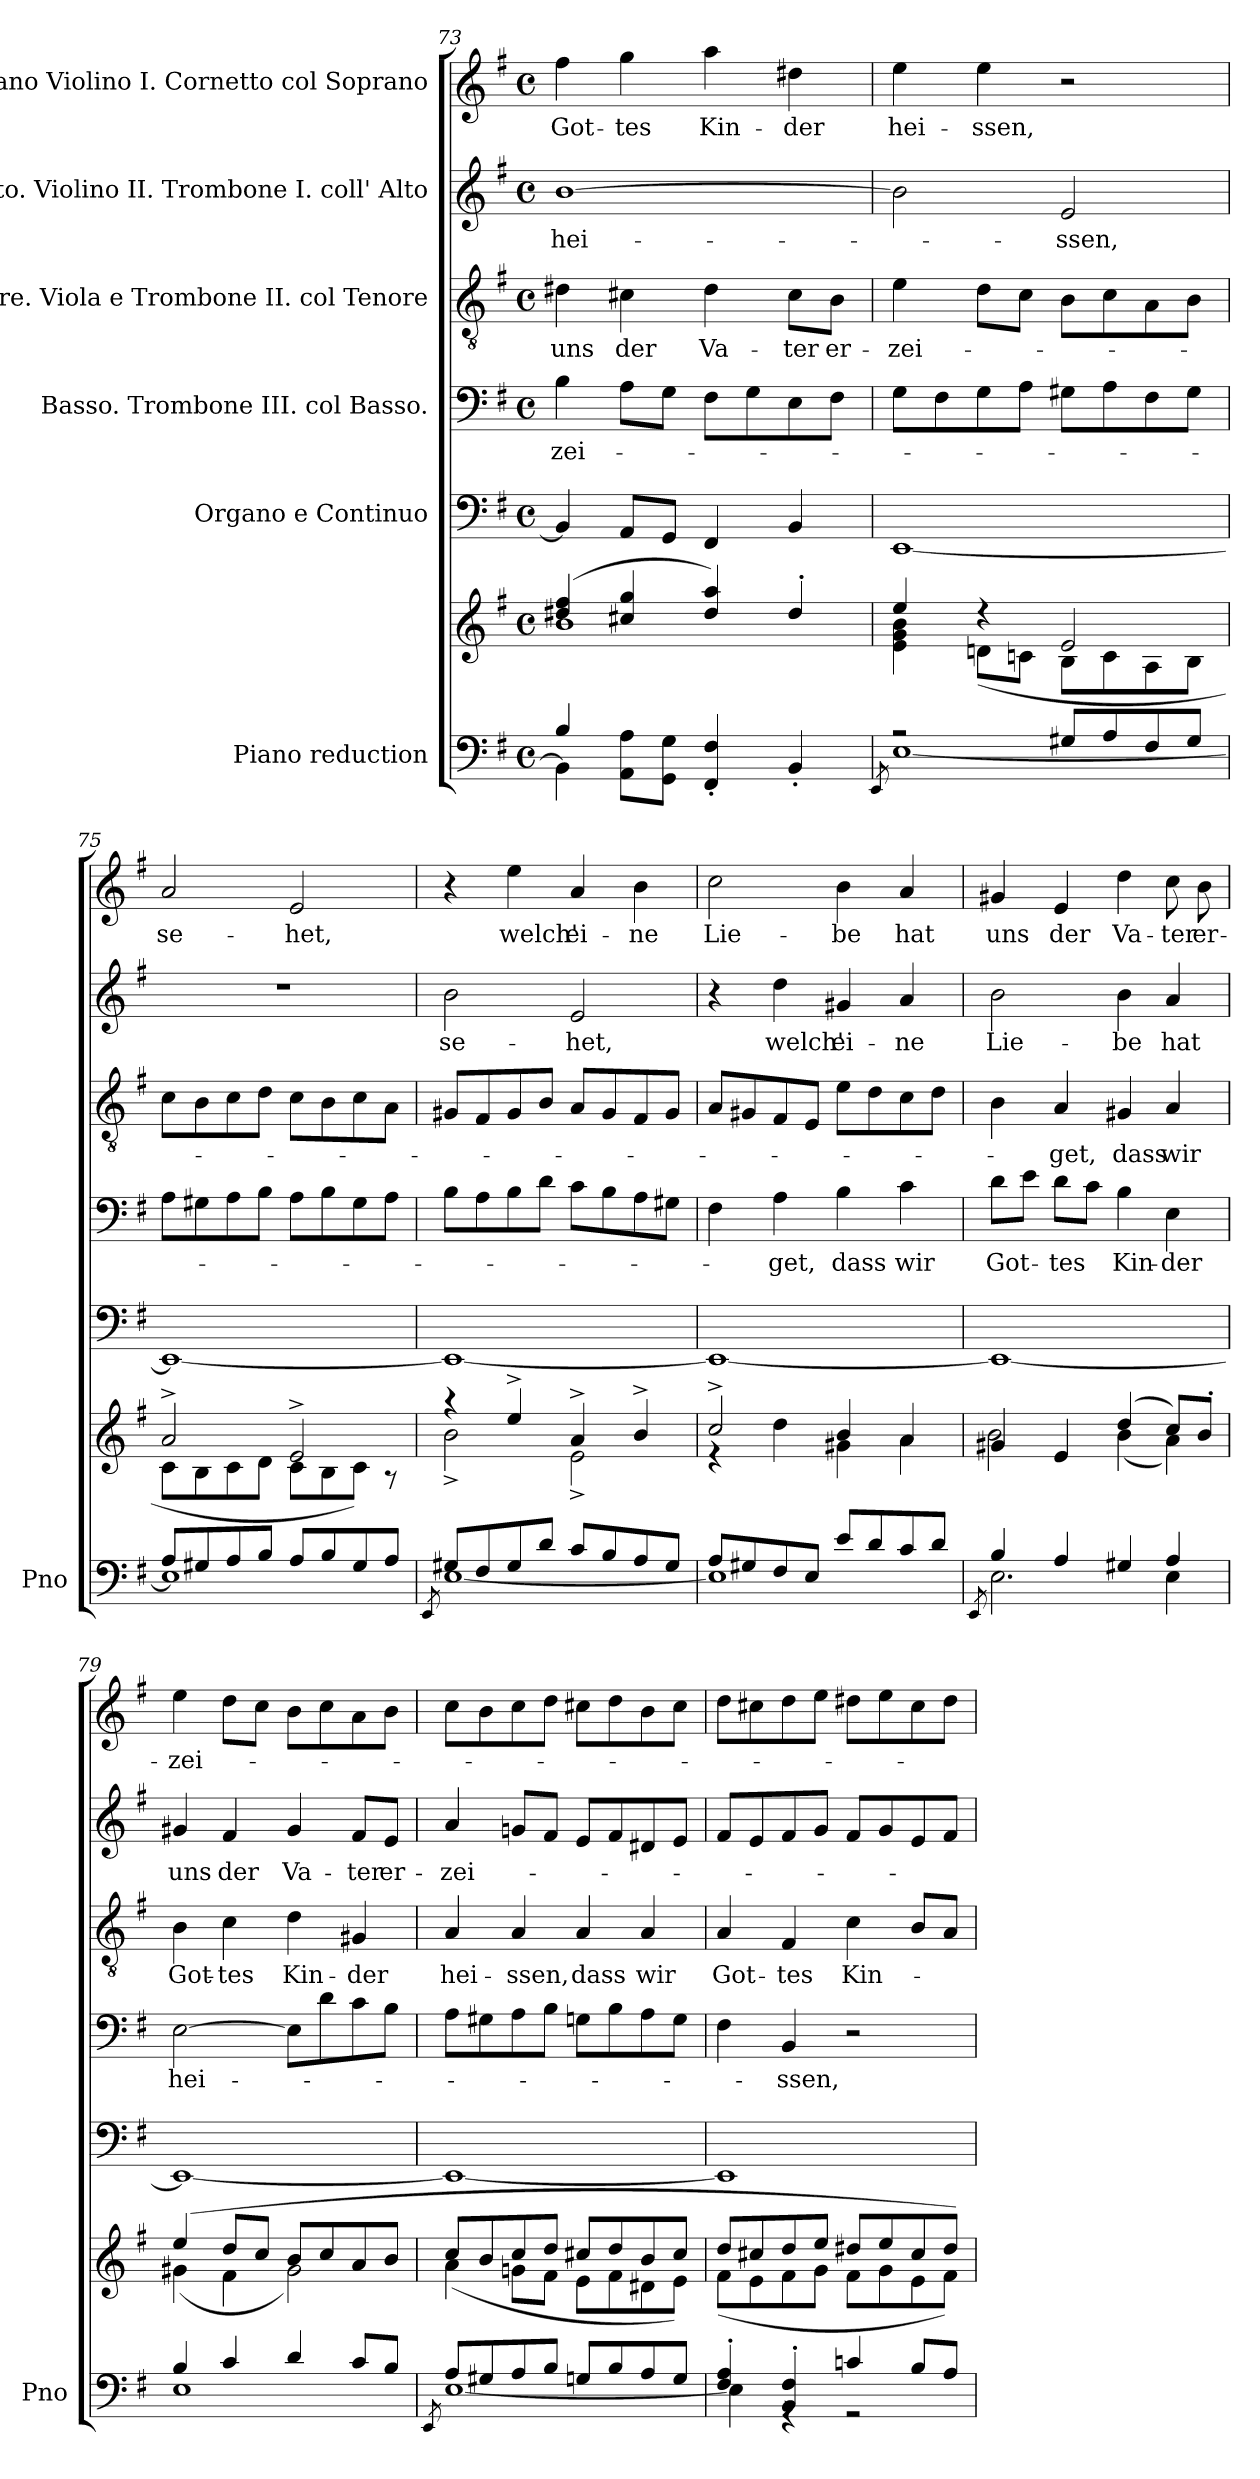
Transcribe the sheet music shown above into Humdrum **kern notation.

**kern	**kern	**kern	**kern	**text	**kern	**text	**kern	**text	**kern	**text
*part6	*part6	*part5	*part4	*part4	*part3	*part3	*part2	*part2	*part1	*part1
*staff7	*staff6	*staff5	*staff4	*staff4	*staff3	*staff3	*staff2	*staff2	*staff1	*staff1
*I"Piano reduction	*	*I"Organo e Continuo	*I"Basso. Trombone III. col Basso.	*	*I"Tenore. Viola e Trombone II. col Tenore	*	*I"Alto. Violino II. Trombone I. coll' Alto	*	*I"Soprano Violino I. Cornetto col Soprano	*
*I'Pno	*	*	*	*	*	*	*	*	*	*
!!LO:PB:g=z
*clefF4	*clefG2	*clefF4	*clefF4	*	*clefGv2	*	*clefG2	*	*clefG2	*
*k[f#]	*k[f#]	*k[f#]	*k[f#]	*	*k[f#]	*	*k[f#]	*	*k[f#]	*
*M4/4	*M4/4	*M4/4	*M4/4	*	*M4/4	*	*M4/4	*	*M4/4	*
*met(c)	*met(c)	*met(c)	*met(c)	*	*met(c)	*	*met(c)	*	*met(c)	*
=73	=73	=73	=73	=73	=73	=73	=73	=73	=73	=73
*^	*^	*	*	*	*	*	*	*	*	*
!	!	!	!	!	!	!LO:LY:b	!	!LO:LY:b	!	!LO:LY:b	!	!LO:LY:b
4B/	4BB\]	(>4dd#X/ 4ff#/	1b	4BB/]	4B\	zei-	4d#X\	uns	[1b	hei-	4ff#\	Got-
!	!	!	!	!	!	!	!	!LO:LY:b	!	!	!	!LO:LY:b
8AA\ 8A\L	4ryy	4cc#X/ 4gg/	.	8AA/L	8A\L	.	4c#X\	der	.	.	4gg\	tes
8GG\ 8G\J	.	.	.	8GG/J	8G\J	.	.	.	.	.	.	.
!	!	!	!	!	!	!	!	!LO:LY:b	!	!	!	!LO:LY:b
4FF#/' 4F#/'	2ryy	4dd#/ 4aa/)	.	4FF#/	8F#\L	.	4d#\	Va-	.	.	4aa\	Kin-
.	.	.	.	.	8G\	.	.	.	.	.	.	.
!	!	!	!	!	!	!	!	!LO:LY:b	!	!	!	!LO:LY:b
4BB'/	.	4dd#'/	.	4BB/	8E\	.	8c#\L	ter	.	.	4dd#X\	der
!	!	!	!	!	!	!	!	!LO:LY:b	!	!	!	!
.	.	.	.	.	8F#\J	.	8B\J	er-	.	.	.	.
=74	=74	=74	=74	=74	=74	=74	=74	=74	=74	=74	=74	=74
.	8qEE/	.	.	.	.	.	.	.	.	.	.	.
!	!	!	!	!	!	!	!	!LO:LY:b	!	!	!	!LO:LY:b
2rA	[1E	4ee/	4e\ 4g\ 4b\	[1EE	8G\L	.	4e\	zei-	2b\]	.	4ee\	hei-
.	.	.	.	.	8F#\	.	.	.	.	.	.	.
!	!	!	!	!	!	!	!	!	!	!	!	!LO:LY:b
.	.	4r	(<8dn\L	.	8G\	.	8d\L	.	.	.	4ee\	ssen,
.	.	.	8cn\J	.	8A\J	.	8c\J	.	.	.	.	.
!	!	!	!	!	!	!	!	!	!	!LO:LY:b	!	!
8G#X/L	.	2e/	8B\L	.	8G#X\L	.	8B\L	.	2e/	-ssen,	2r	.
8A/	.	.	8c\	.	8A\	.	8c\	.	.	.	.	.
8F#/	.	.	8A\	.	8F#\	.	8A\	.	.	.	.	.
8G#/J	.	.	8B\J	.	8G#\J	.	8B\J	.	.	.	.	.
=75	=75	=75	=75	=75	=75	=75	=75	=75	=75	=75	=75	=75
!	!	!	!	!	!	!	!	!	!	!	!	!LO:LY:b
8A/L	1E]	2a^/	8c\L	1EE_	8A\L	.	8c\L	.	1r	.	2a/	se-
8G#X/	.	.	8B\	.	8G#X\	.	8B\	.	.	.	.	.
8A/	.	.	8c\	.	8A\	.	8c\	.	.	.	.	.
8B/J	.	.	8d\J	.	8B\J	.	8d\J	.	.	.	.	.
!	!	!	!	!	!	!	!	!	!	!	!	!LO:LY:b
8A/L	.	2e^/	8c\L	.	8A\L	.	8c\L	.	.	.	2e/	het,
8B/	.	.	8B\	.	8B\	.	8B\	.	.	.	.	.
8G#/	.	.	8c\J)	.	8G#\	.	8c\	.	.	.	.	.
8A/J	.	.	8r	.	8A\J	.	8A\J	.	.	.	.	.
=76	=76	=76	=76	=76	=76	=76	=76	=76	=76	=76	=76	=76
.	8qEE/	.	.	.	.	.	.	.	.	.	.	.
!	!	!	!	!	!	!	!	!	!	!LO:LY:b	!	!
8G#X/L	[1E	4r	2b^\	1EE_	8B\L	.	8G#X/L	.	2b\	se-	4r	.
8F#/	.	.	.	.	8A\	.	8F#/	.	.	.	.	.
!	!	!	!	!	!	!	!	!	!	!	!	!LO:LY:b
8G#/	.	4ee^/	.	.	8B\	.	8G#/	.	.	.	4ee\	welch'
8d/J	.	.	.	.	8d\J	.	8B/J	.	.	.	.	.
!	!	!	!	!	!	!	!	!	!	!LO:LY:b	!	!LO:LY:b
8c/L	.	4a^/	2e^\	.	8c\L	.	8A/L	.	2e/	het,	4a/	ei-
8B/	.	.	.	.	8B\	.	8G#/	.	.	.	.	.
!	!	!	!	!	!	!	!	!	!	!	!	!LO:LY:b
8A/	.	4b^/	.	.	8A\	.	8F#/	.	.	.	4b\	ne
8G#/J	.	.	.	.	8G#X\J	.	8G#/J	.	.	.	.	.
=77	=77	=77	=77	=77	=77	=77	=77	=77	=77	=77	=77	=77
!	!	!	!	!	!	!	!	!	!	!	!	!LO:LY:b
8A/L	1E]	2cc^/	4r	1EE_	4F#\	.	8A/L	.	4r	.	2cc\	Lie-
8G#X/	.	.	.	.	.	.	8G#X/	.	.	.	.	.
!	!	!	!	!	!	!LO:LY:b	!	!	!	!LO:LY:b	!	!
8F#/	.	.	4dd\	.	4A\	get,	8F#/	.	4dd\	welch'	.	.
8E/J	.	.	.	.	.	.	8E/J	.	.	.	.	.
!	!	!	!	!	!	!LO:LY:b	!	!	!	!LO:LY:b	!	!LO:LY:b
8e/L	.	4b/	4g#X\	.	4B\	dass	8e\L	.	4g#X/	ei-	4b\	be
8d/	.	.	.	.	.	.	8d\	.	.	.	.	.
!	!	!	!	!	!	!LO:LY:b	!	!	!	!LO:LY:b	!	!LO:LY:b
8c/	.	4a/	4a\	.	4c\	wir	8c\	.	4a/	ne	4a/	hat
8d/J	.	.	.	.	.	.	8d\J	.	.	.	.	.
=78	=78	=78	=78	=78	=78	=78	=78	=78	=78	=78	=78	=78
.	8qEE/	.	.	.	.	.	.	.	.	.	.	.
!	!	!	!	!	!	!LO:LY:b	!	!	!	!LO:LY:b	!	!LO:LY:b
4B/	2.E\	4g#X/	2b\	1EE_	8d\L	Got-	4B\	.	2b\	Lie-	4g#X/	uns
.	.	.	.	.	8e\J	.	.	.	.	.	.	.
!	!	!	!	!	!	!LO:LY:b	!	!LO:LY:b	!	!	!	!LO:LY:b
4A/	.	4e/	.	.	8d\L	-tes	4A/	get,	.	.	4e/	der
.	.	.	.	.	8c\J	.	.	.	.	.	.	.
!	!	!	!	!	!	!LO:LY:b	!	!LO:LY:b	!	!LO:LY:b	!	!LO:LY:b
4G#X/	.	(>4dd/	(<4b\	.	4B\	Kin-	4G#X/	dass	4b\	be	4dd\	Va-
!	!	!	!	!	!	!LO:LY:b	!	!LO:LY:b	!	!LO:LY:b	!	!LO:LY:b
4A/	4E\	8cc/L)	4a\)	.	4E\	der	4A/	wir	4a/	hat	8cc\	ter
!	!	!	!	!	!	!	!	!	!	!	!	!LO:LY:b
.	.	8b'/J	.	.	.	.	.	.	.	.	8b\	er-
!!LO:LB:g=z
=79	=79	=79	=79	=79	=79	=79	=79	=79	=79	=79	=79	=79
!	!	!	!	!	!	!LO:LY:b	!	!LO:LY:b	!	!LO:LY:b	!	!LO:LY:b
4B/	1E	(>4ee/	(<4g#X\	1EE_	[2E\	hei-	4B\	Got-	4g#X/	uns	4ee\	zei-
!	!	!	!	!	!	!	!	!LO:LY:b	!	!LO:LY:b	!	!
4c/	.	8dd/L	4f#\	.	.	.	4c\	tes	4f#/	der	8dd\L	.
.	.	8cc/J	.	.	.	.	.	.	.	.	8cc\J	.
!	!	!	!	!	!	!	!	!LO:LY:b	!	!LO:LY:b	!	!
4d/	.	8b/L	2g#\)	.	8E\L]	.	4d\	Kin-	4g#/	Va-	8b\L	.
.	.	8cc/	.	.	8d\	.	.	.	.	.	8cc\	.
!	!	!	!	!	!	!	!	!LO:LY:b	!	!LO:LY:b	!	!
8c/L	.	8a/	.	.	8c\	.	4G#X/	der	8f#/L	ter	8a\	.
!	!	!	!	!	!	!	!	!	!	!LO:LY:b	!	!
8B/J	.	8b/J	.	.	8B\J	.	.	.	8e/J	er-	8b\J	.
=80	=80	=80	=80	=80	=80	=80	=80	=80	=80	=80	=80	=80
.	8qEE/	.	.	.	.	.	.	.	.	.	.	.
!	!	!	!	!	!	!	!	!LO:LY:b	!	!LO:LY:b	!	!
8A/L	[1E	8cc/L	(<4a\	1EE_	8A\L	.	4A/	hei-	4a/	zei-	8cc\L	.
8G#X/	.	8b/	.	.	8G#X\	.	.	.	.	.	8b\	.
!	!	!	!	!	!	!	!	!LO:LY:b	!	!	!	!
8A/	.	8cc/	8gn\L	.	8A\	.	4A/	ssen,	8gn/L	.	8cc\	.
8B/J	.	8dd/J	8f#\J	.	8B\J	.	.	.	8f#/J	.	8dd\J	.
!	!	!	!	!	!	!	!	!LO:LY:b	!	!	!	!
8Gn/L	.	8cc#X/L	8e\L	.	8Gn\L	.	4A/	dass	8e/L	.	8cc#X\L	.
8B/	.	8dd/	8f#\	.	8B\	.	.	.	8f#/	.	8dd\	.
!	!	!	!	!	!	!	!	!LO:LY:b	!	!	!	!
8A/	.	8b/	8d#X\	.	8A\	.	4A/	wir	8d#X/	.	8b\	.
8G/J	.	8cc#/J	8e\J)	.	8G\J	.	.	.	8e/J	.	8cc#\J	.
=81	=81	=81	=81	=81	=81	=81	=81	=81	=81	=81	=81	=81
!	!	!	!	!	!	!	!	!LO:LY:b	!	!	!	!
4F#/' 4A/'	4E\]	8dd/L	(<8f#\L	1EE]	4F#\	.	4A/	Got-	8f#/L	.	8dd\L	.
.	.	8cc#X/	8e\	.	.	.	.	.	8e/	.	8cc#X\	.
!	!	!	!	!	!	!LO:LY:b	!	!LO:LY:b	!	!	!	!
4BB/' 4F#/'	4rGG	8dd/	8f#\	.	4BB/	ssen,	4F#/	tes	8f#/	.	8dd\	.
.	.	8ee/J	8g\J	.	.	.	.	.	8g/J	.	8ee\J	.
!	!	!	!	!	!	!	!	!LO:LY:b	!	!	!	!
4cn/	2rGG	8dd#X/L	8f#\L	.	2r	.	4c\	Kin-	8f#/L	.	8dd#X\L	.
.	.	8ee/	8g\	.	.	.	.	.	8g/	.	8ee\	.
8B/L	.	8cc#/	8e\	.	.	.	8B/L	.	8e/	.	8cc#\	.
8A/J	.	8dd#/J)	8f#\J)	.	.	.	8A/J	.	8f#/J	.	8dd#\J	.
*v	*v	*	*	*	*	*	*	*	*	*	*	*
*	*v	*v	*	*	*	*	*	*	*	*	*
=	=	=	=	=	=	=	=	=	=	=
*-	*-	*-	*-	*-	*-	*-	*-	*-	*-	*-
